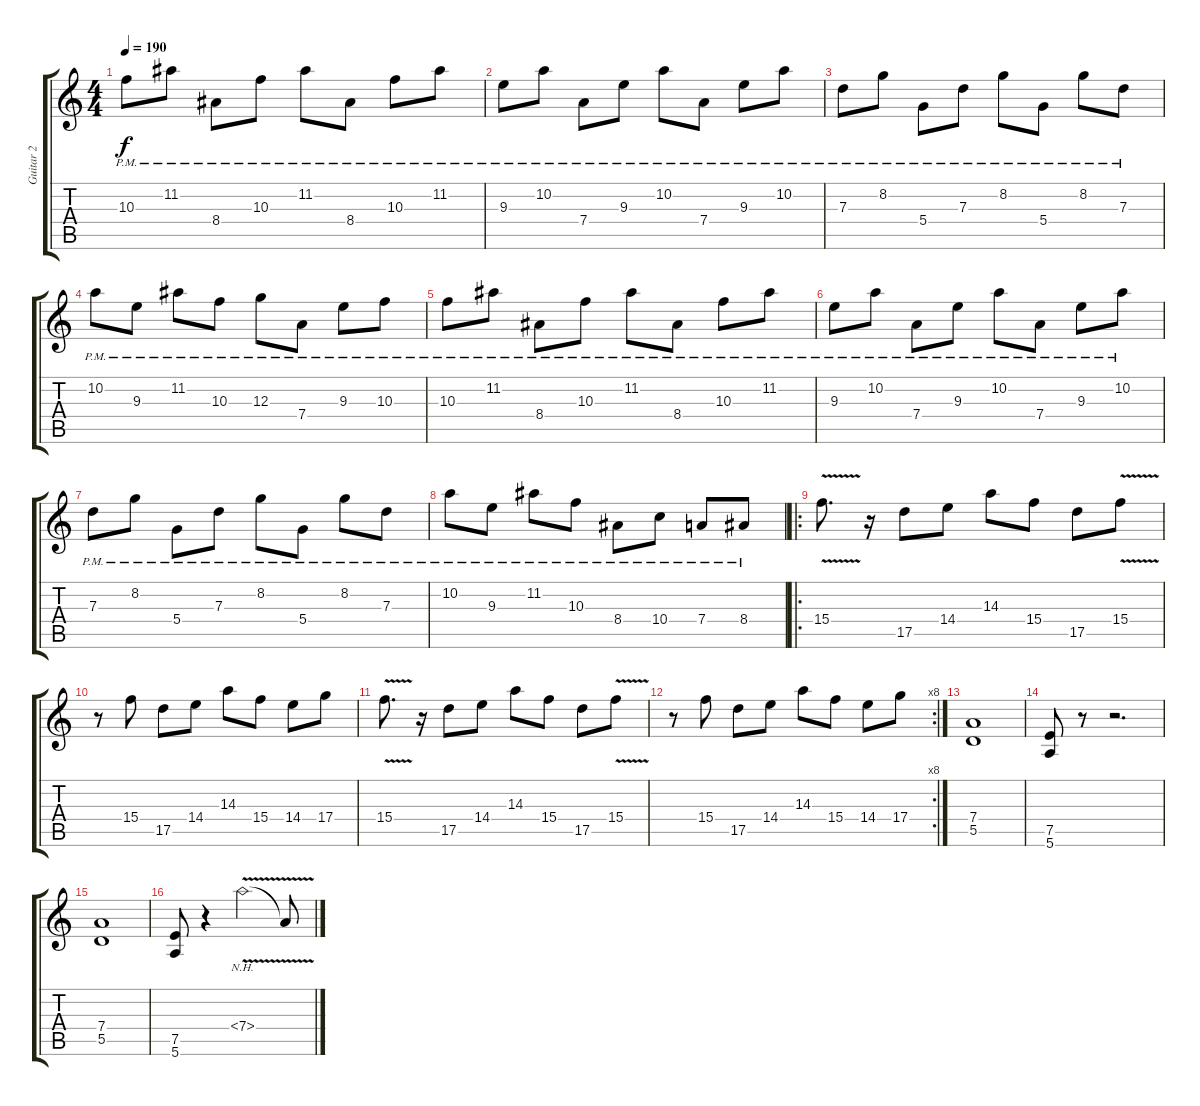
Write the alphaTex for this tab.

\track ("Guitar 2" "Guitar 2") {instrument distortionguitar}
\staff {score tabs}
\tuning (E4 B3 G3 D3 A2 E2) {hide}
\ts (4 4)
\tempo 190
\clef g2
\ks c
10.3{pm}.8{dy f} 11.2{pm}.8 8.4{pm}.8 10.3{pm}.8 11.2{pm}.8 8.4{pm}.8 10.3{pm}.8 11.2{pm}.8 |
9.3{pm}.8 10.2{pm}.8 7.4{pm}.8 9.3{pm}.8 10.2{pm}.8 7.4{pm}.8 9.3{pm}.8 10.2{pm}.8 |
7.3{pm}.8 8.2{pm}.8 5.4{pm}.8 7.3{pm}.8 8.2{pm}.8 5.4{pm}.8 8.2{pm}.8 7.3{pm}.8 |
10.2{pm}.8 9.3{pm}.8 11.2{pm}.8 10.3{pm}.8 12.3{pm}.8 7.4{pm}.8 9.3{pm}.8 10.3{pm}.8 |
10.3{pm}.8 11.2{pm}.8 8.4{pm}.8 10.3{pm}.8 11.2{pm}.8 8.4{pm}.8 10.3{pm}.8 11.2{pm}.8 |
9.3{pm}.8 10.2{pm}.8 7.4{pm}.8 9.3{pm}.8 10.2{pm}.8 7.4{pm}.8 9.3{pm}.8 10.2{pm}.8 |
7.3{pm}.8 8.2{pm}.8 5.4{pm}.8 7.3{pm}.8 8.2{pm}.8 5.4{pm}.8 8.2{pm}.8 7.3{pm}.8 |
10.2{pm}.8 9.3{pm}.8 11.2{pm}.8 10.3{pm}.8 8.4{pm}.8 10.4{pm}.8 7.4{pm}.8 8.4{pm}.8 |
\ro
15.4{v}.8{d} r.16 17.5.8 14.4.8 14.3.8 15.4.8 17.5.8 15.4{v}.8 |
r.8 15.4.8 17.5.8 14.4.8 14.3.8 15.4.8 14.4.8 17.4.8 |
15.4{v}.8{d} r.16 17.5.8 14.4.8 14.3.8 15.4.8 17.5.8 15.4{v}.8 |
\rc 8
r.8 15.4.8 17.5.8 14.4.8 14.3.8 15.4.8 14.4.8 17.4.8 |
(7.4 5.5).1 |
(7.5 5.6).8 r.8 r.2{d} |
(7.4 5.5).1 |
(7.5 5.6).8 r.4 7.4{nh v}.2 7.4{t}.8
